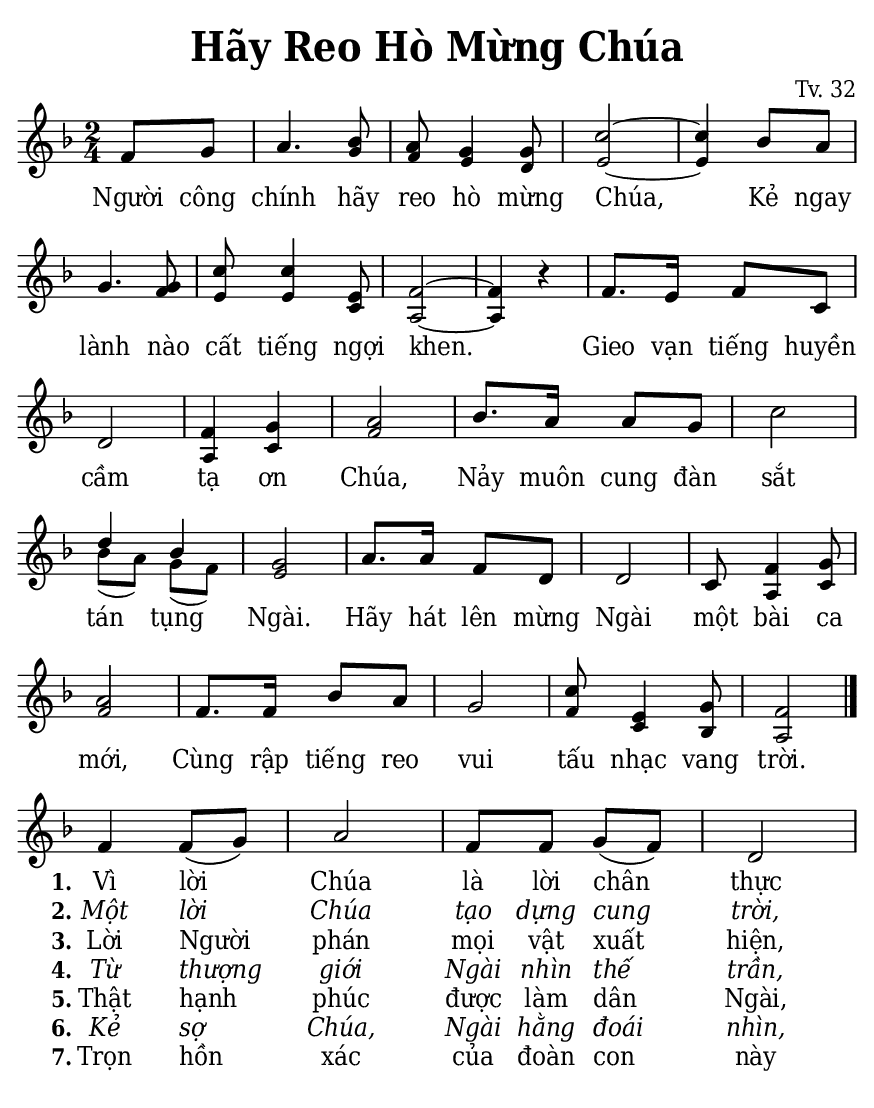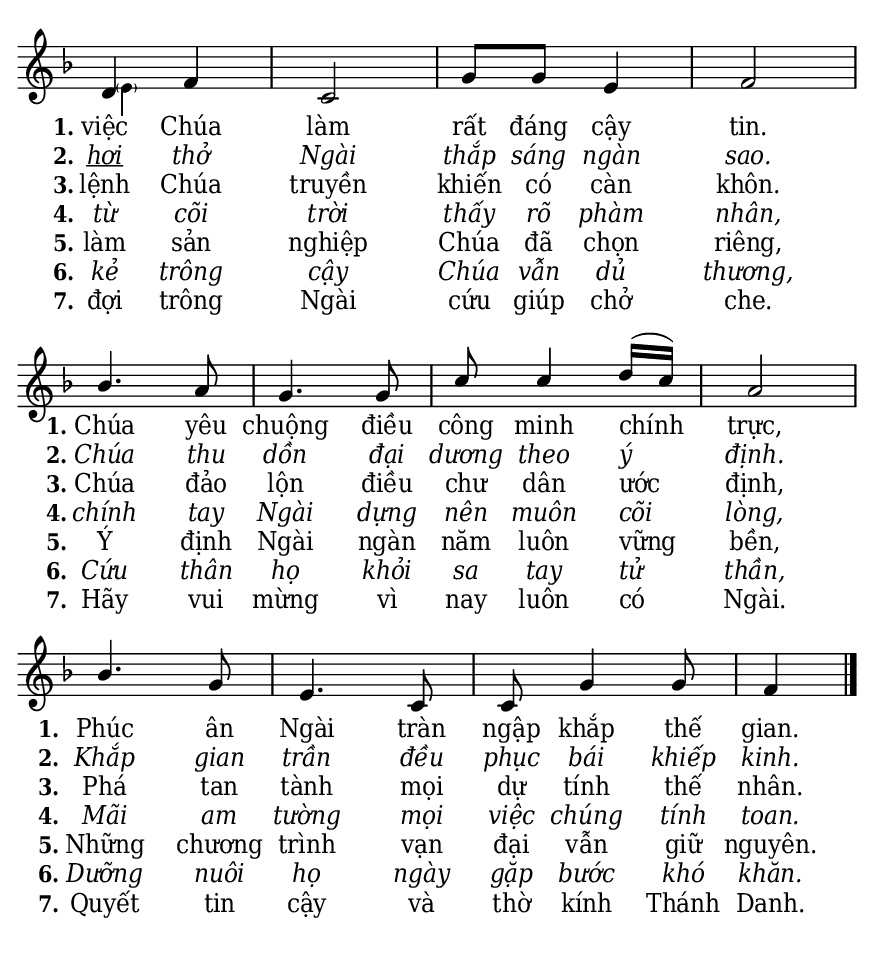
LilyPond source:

% Cài đặt chung\
\version "2.22.1"
\include "english.ly"

\header {
  title = \markup { \fontsize #1 "Hãy Reo Hò Mừng Chúa" }
  composer = "Tv. 32"
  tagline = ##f
}

% Nhạc phiên khúc
nhacPhienKhucSop = \relative c' {
  \partial 4 f8 g |
  a4. bf8 |
  a g4 g8 |
  c2 ~ |
  c4 bf8 a |
  g4. g8 |
  c c4 e,8 |
  f2 ~ |
  f4 r |
  f8. e16 f8 c |
  d2 |
  f4 g |
  a2 |
  bf8. a16 a8 g |
  c2 |
  d4 bf |
  g2 |
  a8. a16 f8 d |
  d2 |
  c8 f4 g8 |
  a2 |
  f8. f16 bf8 a |
  g2 |
  c8 e,4 g8 |
  f2 \bar "|." \break
  
  f4 f8 (g) |
  a2 |
  f8 f g (f) |
  d2 |
  <<
    {
      \voiceOne
      d4
    }
    \new Voice = "splitpart" {
      \voiceTwo
      \once \override NoteColumn.force-hshift = #2.2
      \tweak font-size #-2
      \parenthesize
      e
    }
  >>
  f |
  c2 |
  g'8 g e4 |
  f2 |
  bf4. a8 |
  g4. g8 |
  c c4 d16 (c) |
  a2 |
  bf4. g8 |
  e4. c8 |
  c g'4 g8 |
  f4 \bar "|."
}

nhacPhienKhucAlto = \relative c' {
  f8 g |
  a4. g8 |
  f e4 d8 |
  e2 ~ |
  e4 bf'8 a |
  g4. f8 |
  e e4 c8 |
  a2 ~ |
  a4 r |
  f'8. e16 f8 c |
  d2 |
  a4 c |
  f2 |
  bf8. a16 a8 g |
  c2 |
  bf8 (a) g (f) |
  e2 |
  a8. a16 f8 d |
  d2 |
  c8 a4 c8 |
  f2 |
  f8. f16 bf8 a |
  g2 |
  f8 c4 bf8 |
  a2
  R2*15
}

% Lời phiên khúc
loiPhienKhucSop = \lyrics {
  %\set stanza = "ĐK:"
  Người công chính hãy reo hò mừng Chúa,
  Kẻ ngay lành nào cất tiếng ngợi khen.
  Gieo vạn tiếng huyền cầm tạ ơn Chúa,
  Nảy muôn cung đàn sắt tán tụng Ngài.
  Hãy hát lên mừng Ngài một bài ca mới,
  Cùng rập tiếng reo vui tấu nhạc vang trời.
  <<
    {
      \set stanza = "1."
      Vì lời Chúa là lời chân thực
      việc Chúa làm rất đáng cậy tin.
      Chúa yêu chuộng điều công minh chính trực,
      Phúc ân Ngài tràn ngập khắp thế gian.
    }
    \new Lyrics {
	    \set associatedVoice = "beSop"
	    \set stanza = "2."
      \override Lyrics.LyricText.font-shape = #'italic
	    Một lời Chúa tạo dựng cung trời,
	    \markup { \italic \underline "hơi" }
	    thở Ngài thắp sáng ngàn sao.
	    Chúa thu dồn đại dương theo ý định.
	    Khắp gian trần đều phục bái khiếp kinh.
    }
    \new Lyrics {
	    \set associatedVoice = "beSop"
	    \set stanza = "3."
	    Lời Người phán mọi vật xuất hiện,
	    lệnh Chúa truyền khiến có càn khôn.
	    Chúa đảo lộn điều chư dân ước định,
	    Phá tan tành mọi dự tính thế nhân.
    }
    \new Lyrics {
	    \set associatedVoice = "beSop"
	    \set stanza = "4."
      \override Lyrics.LyricText.font-shape = #'italic
	    Từ thượng giới Ngài nhìn thế trần,
	    từ cõi trời thấy rõ phàm nhân,
	    chính tay Ngài dựng nên muôn cõi lòng,
	    Mãi am tường mọi việc chúng tính toan.
    }
    \new Lyrics {
	    \set associatedVoice = "beSop"
	    \set stanza = "5."
	    Thật hạnh phúc được làm dân Ngài,
	    làm sản nghiệp Chúa đã chọn riêng,
	    Ý định Ngài ngàn năm luôn vững bền,
	    Những chương trình vạn đại vẫn giữ nguyên.
    }
    \new Lyrics {
	    \set associatedVoice = "beSop"
	    \set stanza = "6."
      \override Lyrics.LyricText.font-shape = #'italic
	    Kẻ sợ Chúa, Ngài hằng đoái nhìn,
	    kẻ trông cậy Chúa vẫn dủ thương,
	    Cứu thân họ khỏi sa tay tử thần,
	    Dưỡng nuôi họ ngày gặp bước khó khăn.
    }
    \new Lyrics {
	    \set associatedVoice = "beSop"
	    \set stanza = "7."
	    Trọn hồn xác của đoàn con
	    này đợi trông Ngài cứu giúp chở che.
	    Hãy vui mừng vì nay luôn có Ngài.
	    Quyết tin cậy và thờ kính Thánh Danh.
    }
  >>
}

% Dàn trang
\paper {
  #(set-paper-size "a5")
  top-margin = 3\mm
  bottom-margin = 3\mm
  left-margin = 3\mm
  right-margin = 3\mm
  indent = #0
  #(define fonts
	 (make-pango-font-tree "Deja Vu Serif Condensed"
	 		       "Deja Vu Serif Condensed"
			       "Deja Vu Serif Condensed"
			       (/ 20 20)))
  print-page-number = ##f
  ragged-bottom = ##t
  system-system-spacing = #'((basic-distance . 0.1) (padding . 2.5))
  page-count = #2
}

TongNhip = {
  \key f \major \time 2/4
  \set Timing.beamExceptions = #'()
  \set Timing.baseMoment = #(ly:make-moment 1/4)
}

% mã nguồn cho những chức năng chưa hỗ trợ trong phiên bản lilypond hiện tại
% cung cấp bởi cộng đồng lilypond khi gửi email đến lilypond-user@gnu.org
% Đổi kích thước nốt cho bè phụ
notBePhu =
#(define-music-function (font-size music) (number? ly:music?)
   (for-some-music
     (lambda (m)
       (if (music-is-of-type? m 'rhythmic-event)
           (begin
             (set! (ly:music-property m 'tweaks)
                   (cons `(font-size . ,font-size)
                         (ly:music-property m 'tweaks)))
             #t)
           #f))
     music)
   music)

% in số phiên khúc trên mỗi dòng
#(define (add-grob-definition grob-name grob-entry)
    (set! all-grob-descriptions
          (cons ((@@ (lily) completize-grob-entry)
                 (cons grob-name grob-entry))
                all-grob-descriptions)))

#(add-grob-definition
   'StanzaNumberSpanner
   `((direction . ,LEFT)
     (font-series . bold)
     (padding . 0.5)
     (side-axis . ,X)
     (stencil . ,ly:text-interface::print)
     (X-offset . ,ly:side-position-interface::x-aligned-side)
     (Y-extent . ,grob::always-Y-extent-from-stencil)
     (meta . ((class . Spanner)
              (interfaces . (font-interface
                             side-position-interface
                             stanza-number-interface
                             text-interface))))))

\layout {
   \context {
     \Global
     \grobdescriptions #all-grob-descriptions
   }
   \context {
     \Score
     \remove Stanza_number_align_engraver
     \consists
       #(lambda (context)
          (let ((texts '())
                (syllables '()))
            (make-engraver
             (acknowledgers
              ((stanza-number-interface engraver grob source-engraver)
                 (set! texts (cons grob texts)))
              ((lyric-syllable-interface engraver grob source-engraver)
                 (set! syllables (cons grob syllables))))
             ((stop-translation-timestep engraver)
                (for-each
                 (lambda (text)
                   (for-each
                    (lambda (syllable)
                      (ly:pointer-group-interface::add-grob text
'side-support-elements syllable))
                    syllables))
                 texts)
                (set! syllables '())))))
   }
   \context {
     \Lyrics
     \remove Stanza_number_engraver
     \consists
       #(lambda (context)
          (let ((text #f)
                (last-stanza #f))
            (make-engraver
             ((process-music engraver)
                (let ((stanza (ly:context-property context 'stanza #f)))
                  (if (and stanza (not (equal? stanza last-stanza)))
                      (let ((column (ly:context-property context
'currentCommandColumn)))
                        (set! last-stanza stanza)
                        (if text
                            (ly:spanner-set-bound! text RIGHT column))

                        (set! text (ly:engraver-make-grob engraver
'StanzaNumberSpanner '()))
                        (ly:grob-set-property! text 'text stanza)
                        (ly:spanner-set-bound! text LEFT column)))))
             ((finalize engraver)
                (if text
                    (let ((column (ly:context-property context
'currentCommandColumn)))
                      (ly:spanner-set-bound! text RIGHT column)))))))
     \override StanzaNumberSpanner.horizon-padding = 10000
   }
}
% kết thúc mã nguồn

\score {
  \new ChoirStaff <<
    \new Staff \with {
        \consists "Merge_rests_engraver"
        printPartCombineTexts = ##f
      }
      <<
      \new Voice \TongNhip \partCombine 
        \nhacPhienKhucSop
        \notBePhu -1 { \nhacPhienKhucAlto }
      \new NullVoice = beSop \nhacPhienKhucSop
      \new Lyrics \lyricsto beSop \loiPhienKhucSop
      >>
  >>
  \layout {
    \override Lyrics.LyricSpace.minimum-distance = #1.5
    \override Score.BarNumber.break-visibility = ##(#f #f #f)
    \override Score.SpacingSpanner.uniform-stretching = ##t
  } 
}
